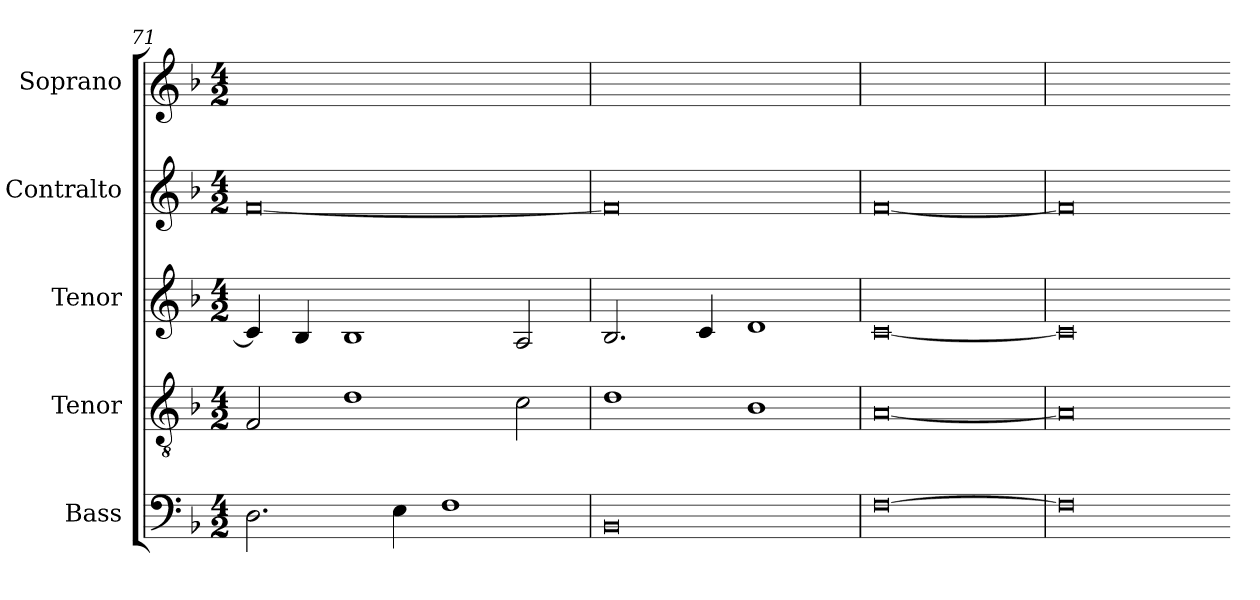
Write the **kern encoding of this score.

**kern	**kern	**kern	**kern	**kern
*part5	*part4	*part3	*part2	*part1
*staff5	*staff4	*staff3	*staff2	*staff1
*I"Bass	*I"Tenor	*I"Tenor	*I"Contralto	*I"Soprano
*I'B	*I'T	*I'T	*I'A	*I'S
*clefF4	*clefGv2	*clefG2	*clefG2	*clefG2
*k[b-]	*k[b-]	*k[b-]	*k[b-]	*k[b-]
*F:ion	*F:ion	*F:ion	*F:ion	*F:ion
*M4/2	*M4/2	*M4/2	*M4/2	*M4/2
=71	=71	=71	=71	=71
2.D	2F	4c]	[0f	0ryy
.	.	4B-	.	.
.	1d	1B-	.	.
4E	.	.	.	.
1F	.	.	.	.
.	2c	2A	.	.
=72	=72	=72	=72	=72
0BB-	1d	2.B-	0f]	0ryy
.	.	4c	.	.
.	1B-	1d	.	.
=73	=73	=73	=73	=73
[0F	[0A	[0c	[0f	0ryy
=74	=74	=74	=74	=74
0F]	0A]	0c]	0f]	0ryy
=-	=-	=-	=-	=-
*-	*-	*-	*-	*-
